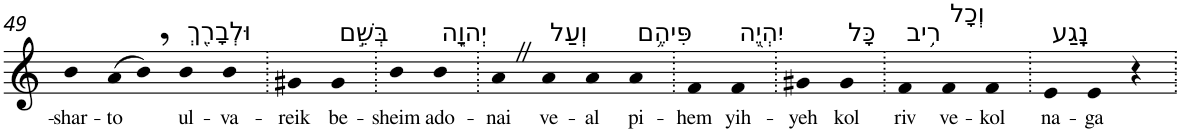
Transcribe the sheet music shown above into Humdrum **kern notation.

**kern	**text
*part1	*part1
*staff1	*staff1
*I"Piano	*
*I'Pno	*
!!LO:PB:g=z
*clefG2	*
*k[]	*
=49	=49
!	!LO:LY:b
4b	-shar-
!	!LO:LY:b
(8a	-to
8b,)	.
!LO:TX:a:t=וּלְבָרֵ֖ךְ	!
!	!LO:LY:b
4b	ul-
!	!LO:LY:b
4b	-va-
=50.	=50.
!	!LO:LY:b
4g#X	-reik
!LO:TX:a:t=בְּשֵׁ֣ם	!
!	!LO:LY:b
4g#	be-
=51.	=51.
!	!LO:LY:b
4b	-sheim
!LO:TX:a:t=יְהוָ֑ה	!
!	!LO:LY:b
4b	ado-
=52.	=52.
!	!LO:LY:b
4aZ	-nai
!LO:TX:a:t=וְעַל	!
!	!LO:LY:b
4a	ve-
!	!LO:LY:b
4a	-al
!LO:TX:a:t=פִּיהֶ֥ם	!
!	!LO:LY:b
4a	pi-
=53.	=53.
!	!LO:LY:b
4f	-hem
!LO:TX:a:t=יִהְיֶ֖ה	!
!	!LO:LY:b
4f	yih-
=54.	=54.
!	!LO:LY:b
4g#X	-yeh
!LO:TX:a:t=כָּל	!
!	!LO:LY:b
4g#	kol
=55.	=55.
!LO:TX:a:t=רִ֥יב	!
!	!LO:LY:b
4f	riv
!LO:TX:a:t=וְכָל	!
!	!LO:LY:b
4f	ve-
!	!LO:LY:b
4f	-kol
=56.	=56.
!LO:TX:a:t=נָֽגַע	!
!	!LO:LY:b
4e	na-
!	!LO:LY:b
4e	-ga
4r	.
=.	=.
*-	*-
